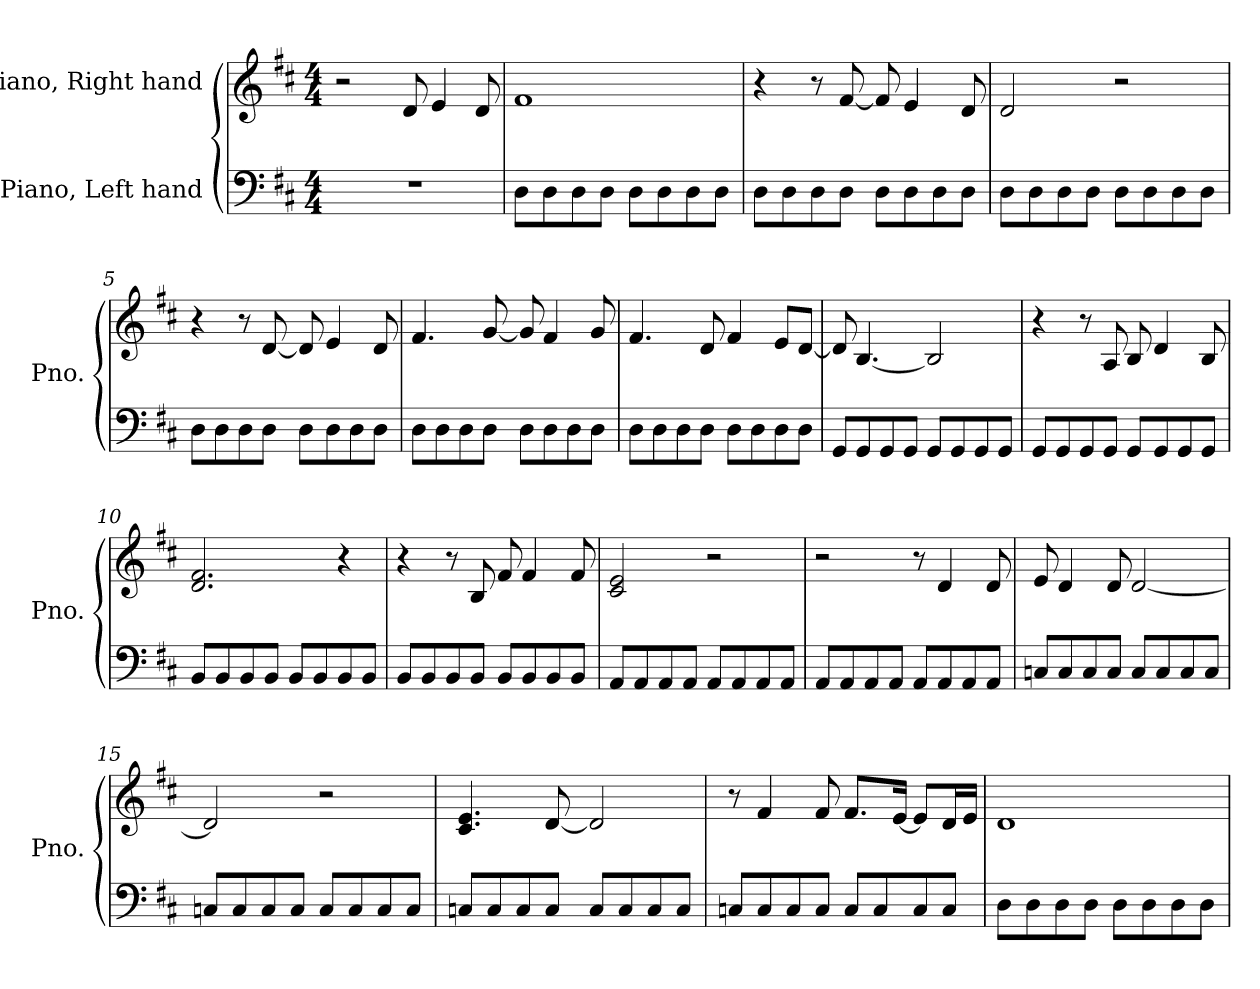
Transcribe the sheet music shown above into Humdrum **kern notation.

**kern	**kern
*part2	*part1
*staff2	*staff1
*I"Piano, Left hand	*I"Piano, Right hand
*I'Pno.	*I'Pno.
*clefF4	*clefG2
*k[f#c#]	*k[f#c#]
*M4/4	*M4/4
*MM126	*MM126
=1	=1
1r	2r
.	8d/
.	4e/
.	8d/
=2	=2
8D\L	1f#
8D\	.
8D\	.
8D\J	.
8D\L	.
8D\	.
8D\	.
8D\J	.
=3	=3
8D\L	4r
8D\	.
8D\	8r
8D\J	[8f#/
8D\L	8f#/]
8D\	4e/
8D\	.
8D\J	8d/
=4	=4
8D\L	2d/
8D\	.
8D\	.
8D\J	.
8D\L	2r
8D\	.
8D\	.
8D\J	.
!!LO:LB:g=z
=5	=5
8D\L	4r
8D\	.
8D\	8r
8D\J	[8d/
8D\L	8d/]
8D\	4e/
8D\	.
8D\J	8d/
=6	=6
8D\L	4.f#/
8D\	.
8D\	.
8D\J	[8g/
8D\L	8g/]
8D\	4f#/
8D\	.
8D\J	8g/
=7	=7
8D\L	4.f#/
8D\	.
8D\	.
8D\J	8d/
8D\L	4f#/
8D\	.
8D\	8e/L
8D\J	[8d/J
=8	=8
8GG/L	8d/]
8GG/	[4.B/
8GG/	.
8GG/J	.
8GG/L	2B/]
8GG/	.
8GG/	.
8GG/J	.
!!LO:LB:g=z
=9	=9
8GG/L	4r
8GG/	.
8GG/	8r
8GG/J	8A/
8GG/L	8B/
8GG/	4d/
8GG/	.
8GG/J	8B/
=10	=10
8BB/L	2.d/ 2.f#/
8BB/	.
8BB/	.
8BB/J	.
8BB/L	.
8BB/	.
8BB/	4r
8BB/J	.
=11	=11
8BB/L	4r
8BB/	.
8BB/	8r
8BB/J	8B/
8BB/L	8f#/
8BB/	4f#/
8BB/	.
8BB/J	8f#/
=12	=12
8AA/L	2c#/ 2e/
8AA/	.
8AA/	.
8AA/J	.
8AA/L	2r
8AA/	.
8AA/	.
8AA/J	.
!!LO:LB:g=z
=13	=13
8AA/L	2r
8AA/	.
8AA/	.
8AA/J	.
8AA/L	8r
8AA/	4d/
8AA/	.
8AA/J	8d/
=14	=14
8Cn/L	8e/
8C/	4d/
8C/	.
8C/J	8d/
8C/L	[2d/
8C/	.
8C/	.
8C/J	.
=15	=15
8Cn/L	2d/]
8C/	.
8C/	.
8C/J	.
8C/L	2r
8C/	.
8C/	.
8C/J	.
=16	=16
8Cn/L	4.c#/ 4.e/
8C/	.
8C/	.
8C/J	[8d/
8C/L	2d/]
8C/	.
8C/	.
8C/J	.
!!LO:LB:g=z
=17	=17
8Cn/L	8r
8C/	4f#/
8C/	.
8C/J	8f#/
8C/L	8.f#/L
8C/	.
.	[16e/Jk
8C/	8e/L]
8C/J	16d/L
.	16e/JJ
=18	=18
8D\L	1d
8D\	.
8D\	.
8D\J	.
8D\L	.
8D\	.
8D\	.
8D\J	.
=	=
*-	*-
